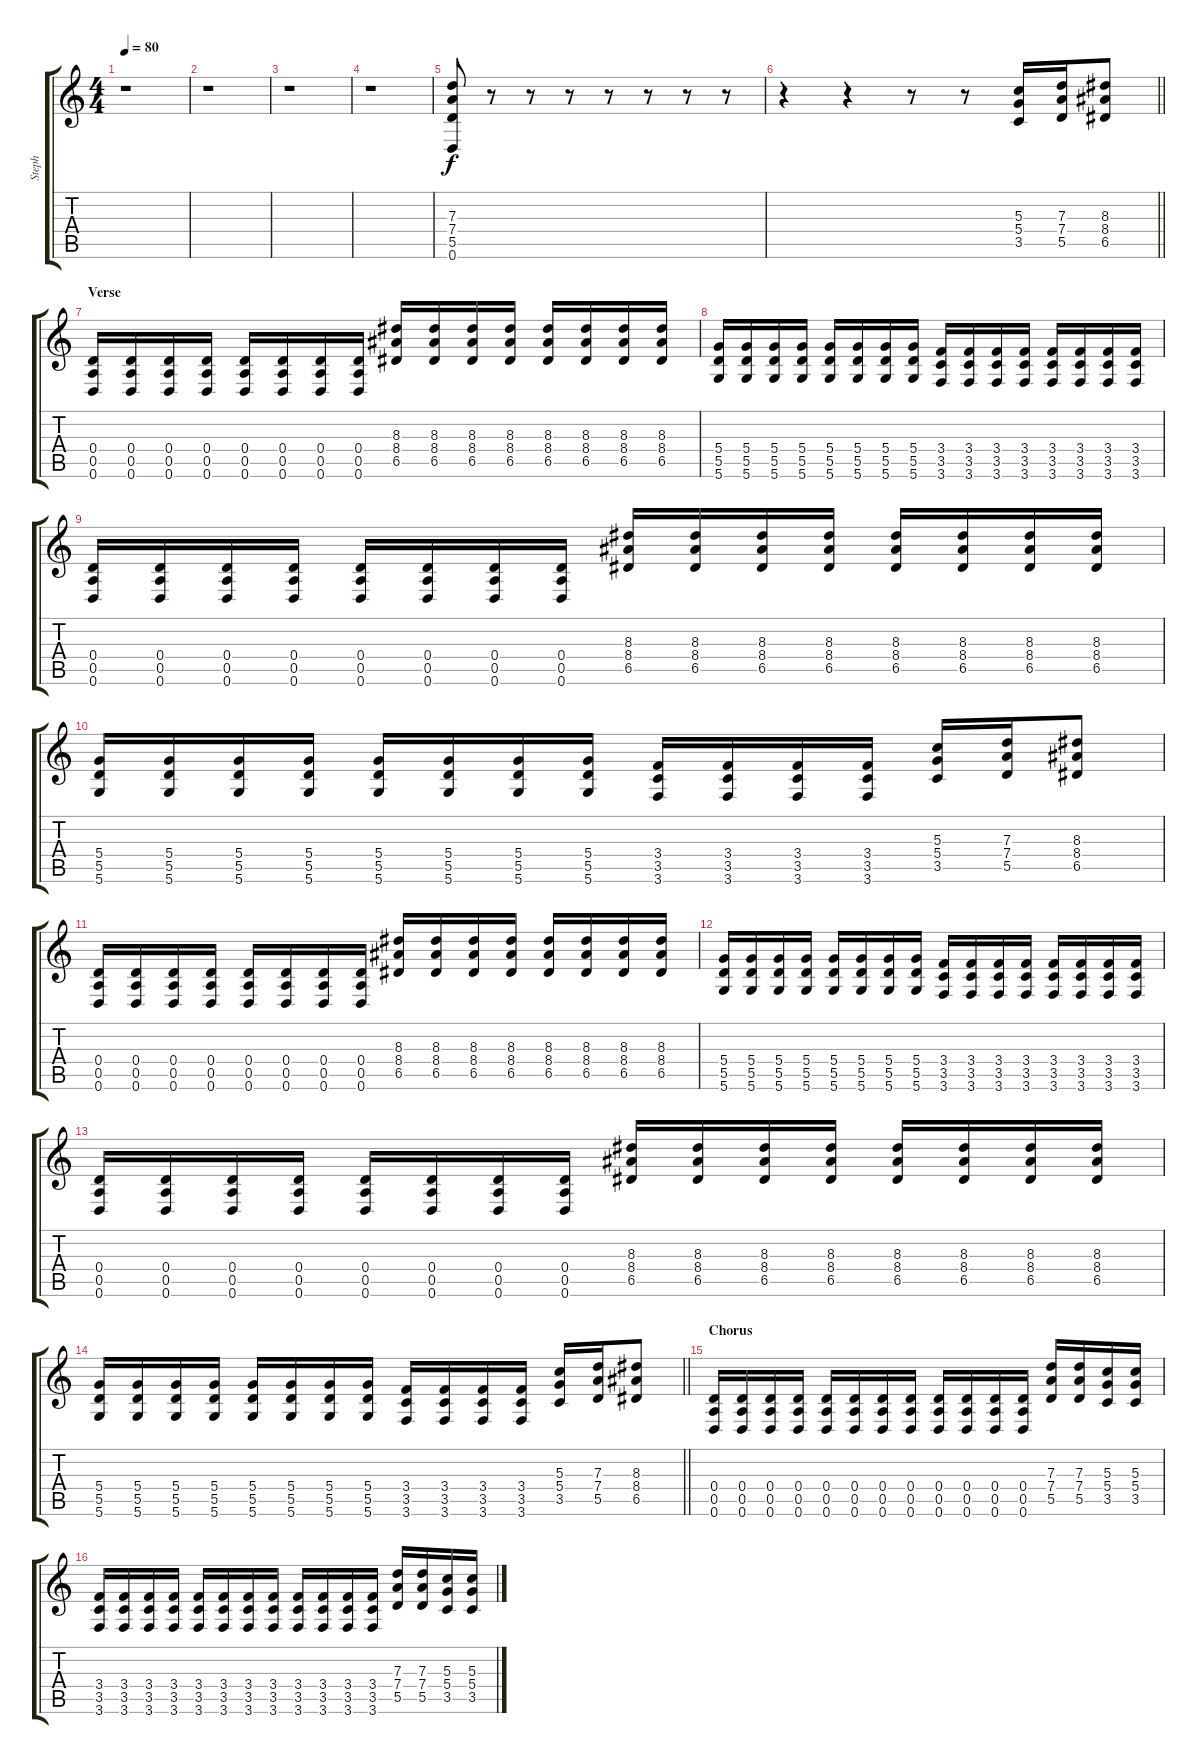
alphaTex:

\track ("Steph" "Steph") {instrument distortionguitar}
\staff {score tabs}
\tuning (E4 B3 G3 D3 A2 D2) {hide}
\ts (4 4)
\tempo 80
\clef g2
\ks c
r.1{dy f} |
r.1 |
r.1 |
r.1 |
(7.3 7.4 5.5 0.6).8 r.8 r.8 r.8 r.8 r.8 r.8 r.8 |
\barLineRight lightlight
r.4 r.4 r.8 r.8 (5.3 5.4 3.5).16 (7.3 7.4 5.5).16 (8.3 8.4 6.5).8 |
\section ("" "Verse")
(0.4 0.5 0.6).16 (0.4 0.5 0.6).16 (0.4 0.5 0.6).16 (0.4 0.5 0.6).16 (0.4 0.5 0.6).16 (0.4 0.5 0.6).16 (0.4 0.5 0.6).16 (0.4 0.5 0.6).16 (8.3 8.4 6.5).16 (8.3 8.4 6.5).16 (8.3 8.4 6.5).16 (8.3 8.4 6.5).16 (8.3 8.4 6.5).16 (8.3 8.4 6.5).16 (8.3 8.4 6.5).16 (8.3 8.4 6.5).16 |
(5.4 5.5 5.6).16 (5.4 5.5 5.6).16 (5.4 5.5 5.6).16 (5.4 5.5 5.6).16 (5.4 5.5 5.6).16 (5.4 5.5 5.6).16 (5.4 5.5 5.6).16 (5.4 5.5 5.6).16 (3.4 3.5 3.6).16 (3.4 3.5 3.6).16 (3.4 3.5 3.6).16 (3.4 3.5 3.6).16 (3.4 3.5 3.6).16 (3.4 3.5 3.6).16 (3.4 3.5 3.6).16 (3.4 3.5 3.6).16 |
(0.4 0.5 0.6).16 (0.4 0.5 0.6).16 (0.4 0.5 0.6).16 (0.4 0.5 0.6).16 (0.4 0.5 0.6).16 (0.4 0.5 0.6).16 (0.4 0.5 0.6).16 (0.4 0.5 0.6).16 (8.3 8.4 6.5).16 (8.3 8.4 6.5).16 (8.3 8.4 6.5).16 (8.3 8.4 6.5).16 (8.3 8.4 6.5).16 (8.3 8.4 6.5).16 (8.3 8.4 6.5).16 (8.3 8.4 6.5).16 |
(5.4 5.5 5.6).16 (5.4 5.5 5.6).16 (5.4 5.5 5.6).16 (5.4 5.5 5.6).16 (5.4 5.5 5.6).16 (5.4 5.5 5.6).16 (5.4 5.5 5.6).16 (5.4 5.5 5.6).16 (3.4 3.5 3.6).16 (3.4 3.5 3.6).16 (3.4 3.5 3.6).16 (3.4 3.5 3.6).16 (5.3 5.4 3.5).16 (7.3 7.4 5.5).16 (8.3 8.4 6.5).8 |
(0.4 0.5 0.6).16 (0.4 0.5 0.6).16 (0.4 0.5 0.6).16 (0.4 0.5 0.6).16 (0.4 0.5 0.6).16 (0.4 0.5 0.6).16 (0.4 0.5 0.6).16 (0.4 0.5 0.6).16 (8.3 8.4 6.5).16 (8.3 8.4 6.5).16 (8.3 8.4 6.5).16 (8.3 8.4 6.5).16 (8.3 8.4 6.5).16 (8.3 8.4 6.5).16 (8.3 8.4 6.5).16 (8.3 8.4 6.5).16 |
(5.4 5.5 5.6).16 (5.4 5.5 5.6).16 (5.4 5.5 5.6).16 (5.4 5.5 5.6).16 (5.4 5.5 5.6).16 (5.4 5.5 5.6).16 (5.4 5.5 5.6).16 (5.4 5.5 5.6).16 (3.4 3.5 3.6).16 (3.4 3.5 3.6).16 (3.4 3.5 3.6).16 (3.4 3.5 3.6).16 (3.4 3.5 3.6).16 (3.4 3.5 3.6).16 (3.4 3.5 3.6).16 (3.4 3.5 3.6).16 |
(0.4 0.5 0.6).16 (0.4 0.5 0.6).16 (0.4 0.5 0.6).16 (0.4 0.5 0.6).16 (0.4 0.5 0.6).16 (0.4 0.5 0.6).16 (0.4 0.5 0.6).16 (0.4 0.5 0.6).16 (8.3 8.4 6.5).16 (8.3 8.4 6.5).16 (8.3 8.4 6.5).16 (8.3 8.4 6.5).16 (8.3 8.4 6.5).16 (8.3 8.4 6.5).16 (8.3 8.4 6.5).16 (8.3 8.4 6.5).16 |
\barLineRight lightlight
(5.4 5.5 5.6).16 (5.4 5.5 5.6).16 (5.4 5.5 5.6).16 (5.4 5.5 5.6).16 (5.4 5.5 5.6).16 (5.4 5.5 5.6).16 (5.4 5.5 5.6).16 (5.4 5.5 5.6).16 (3.4 3.5 3.6).16 (3.4 3.5 3.6).16 (3.4 3.5 3.6).16 (3.4 3.5 3.6).16 (5.3 5.4 3.5).16 (7.3 7.4 5.5).16 (8.3 8.4 6.5).8 |
\section ("" "Chorus")
(0.4 0.5 0.6).16 (0.4 0.5 0.6).16 (0.4 0.5 0.6).16 (0.4 0.5 0.6).16 (0.4 0.5 0.6).16 (0.4 0.5 0.6).16 (0.4 0.5 0.6).16 (0.4 0.5 0.6).16 (0.4 0.5 0.6).16 (0.4 0.5 0.6).16 (0.4 0.5 0.6).16 (0.4 0.5 0.6).16 (7.3 7.4 5.5).16 (7.3 7.4 5.5).16 (5.3 5.4 3.5).16 (5.3 5.4 3.5).16 |
(3.4 3.5 3.6).16 (3.4 3.5 3.6).16 (3.4 3.5 3.6).16 (3.4 3.5 3.6).16 (3.4 3.5 3.6).16 (3.4 3.5 3.6).16 (3.4 3.5 3.6).16 (3.4 3.5 3.6).16 (3.4 3.5 3.6).16 (3.4 3.5 3.6).16 (3.4 3.5 3.6).16 (3.4 3.5 3.6).16 (7.3 7.4 5.5).16 (7.3 7.4 5.5).16 (5.3 5.4 3.5).16 (5.3 5.4 3.5).16
